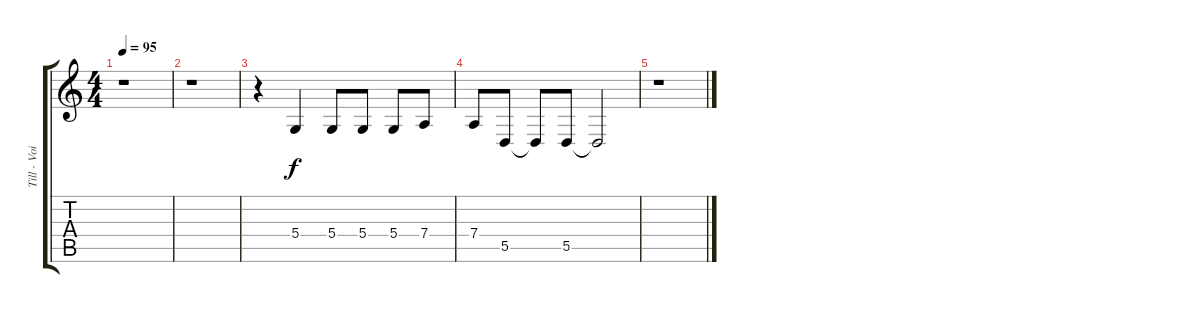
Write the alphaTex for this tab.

\track ("Till - Voice" "Till - Voi") {instrument trombone}
\staff {score tabs}
\tuning (E4 B3 G3 D3 A2 E2) {hide}
\ts (4 4)
\tempo 95
\clef g2
\ks c
r.1{dy f} |
r.1 |
r.4 5.4.4 5.4.8 5.4.8 5.4.8 7.4.8 |
7.4.8 5.5.8 5.5{t}.8 5.5.8 5.5{t}.2 |
r.1
